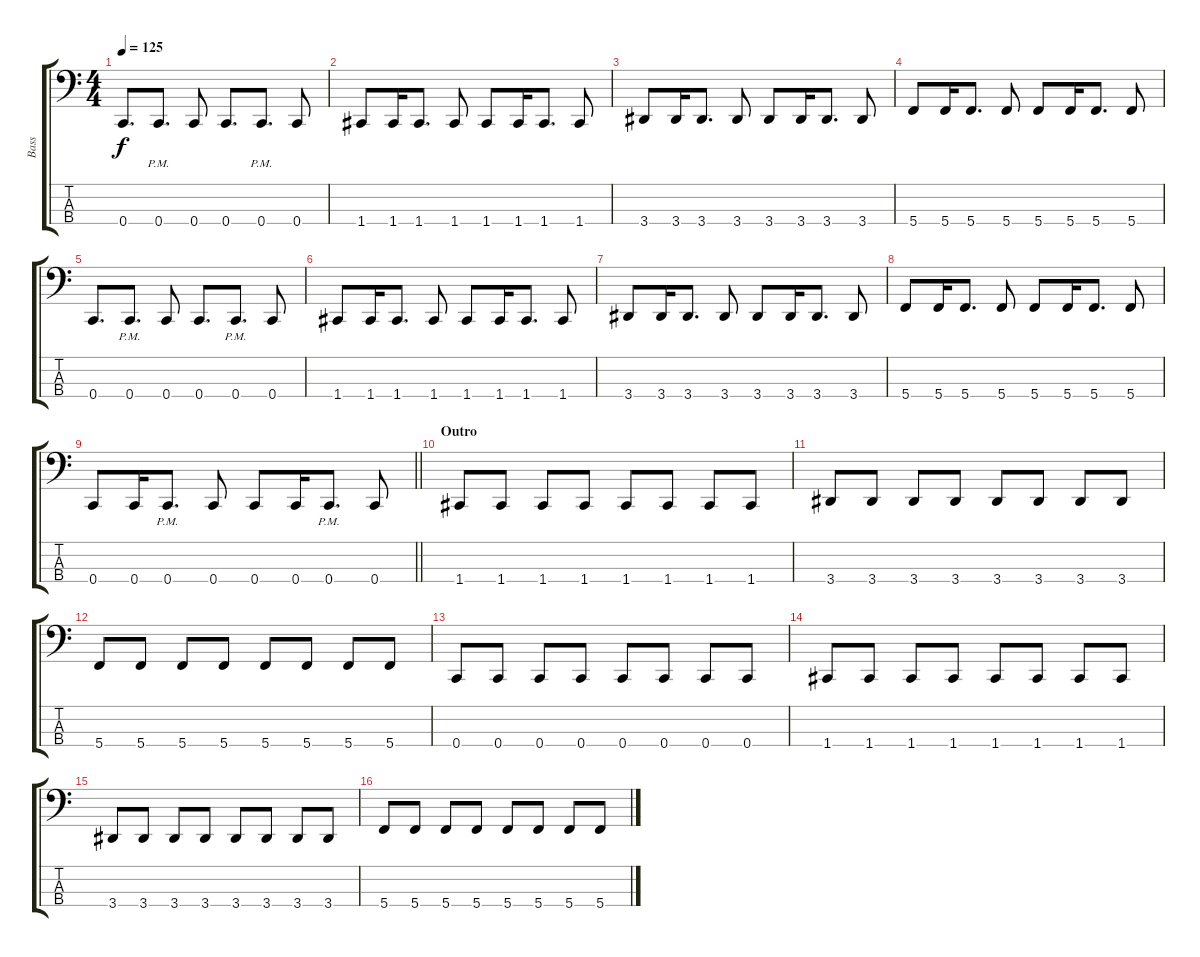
\track ("Bass" "Bass") {instrument electricbasspick}
\staff {score tabs}
\tuning (F2 C2 G1 C1) {hide}
\ts (4 4)
\tempo 125
\clef f4
\ks c
0.4.8{d dy f} 0.4{pm}.8{d} 0.4.8 0.4.8{d} 0.4{pm}.8{d} 0.4.8 |
1.4.8 1.4.16 1.4.8{d} 1.4.8 1.4.8 1.4.16 1.4.8{d} 1.4.8 |
3.4.8 3.4.16 3.4.8{d} 3.4.8 3.4.8 3.4.16 3.4.8{d} 3.4.8 |
5.4.8 5.4.16 5.4.8{d} 5.4.8 5.4.8 5.4.16 5.4.8{d} 5.4.8 |
0.4.8{d} 0.4{pm}.8{d} 0.4.8 0.4.8{d} 0.4{pm}.8{d} 0.4.8 |
1.4.8 1.4.16 1.4.8{d} 1.4.8 1.4.8 1.4.16 1.4.8{d} 1.4.8 |
3.4.8 3.4.16 3.4.8{d} 3.4.8 3.4.8 3.4.16 3.4.8{d} 3.4.8 |
5.4.8 5.4.16 5.4.8{d} 5.4.8 5.4.8 5.4.16 5.4.8{d} 5.4.8 |
\barLineRight lightlight
0.4.8 0.4.16 0.4{pm}.8{d} 0.4.8 0.4.8 0.4.16 0.4{pm}.8{d} 0.4.8 |
\section ("" "Outro")
1.4.8 1.4.8 1.4.8 1.4.8 1.4.8 1.4.8 1.4.8 1.4.8 |
3.4.8 3.4.8 3.4.8 3.4.8 3.4.8 3.4.8 3.4.8 3.4.8 |
5.4.8 5.4.8 5.4.8 5.4.8 5.4.8 5.4.8 5.4.8 5.4.8 |
0.4.8 0.4.8 0.4.8 0.4.8 0.4.8 0.4.8 0.4.8 0.4.8 |
1.4.8 1.4.8 1.4.8 1.4.8 1.4.8 1.4.8 1.4.8 1.4.8 |
3.4.8 3.4.8 3.4.8 3.4.8 3.4.8 3.4.8 3.4.8 3.4.8 |
5.4.8 5.4.8 5.4.8 5.4.8 5.4.8 5.4.8 5.4.8 5.4.8
